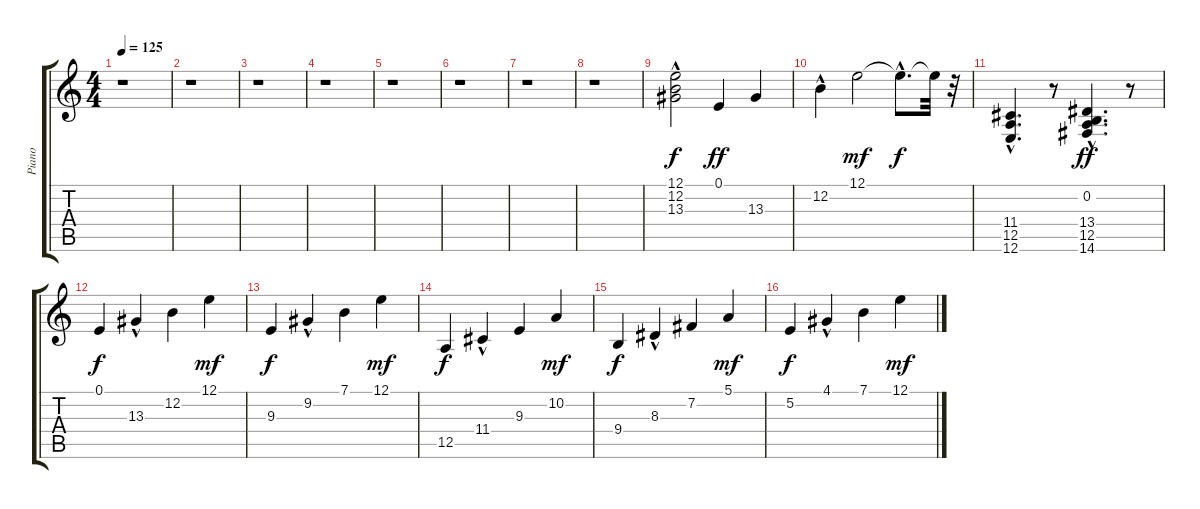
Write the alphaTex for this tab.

\track ("Piano" "Piano") {instrument acousticgrandpiano}
\staff {score tabs}
\tuning (E4 B3 G3 D3 A2 E2) {hide}
\ts (4 4)
\tempo 125
\clef g2
\ks c
r.1{dy f} |
r.1 |
r.1 |
r.1 |
r.1 |
r.1 |
r.1 |
r.1 |
(12.1{hac} 12.2 13.3).2 0.1.4{dy ff} 13.3.4 |
12.2{hac}.4 12.1.2{dy mf} 12.1{hac t}.8{d dy f} 12.1{t}.32 r.32 |
(11.4 12.5 12.6{hac}).4{d} r.8 (0.2 13.4 12.5 14.6{hac}).4{d dy ff} r.8 |
0.1.4{dy f} 13.3{hac}.4 12.2.4 12.1.4{dy mf} |
9.3.4{dy f} 9.2{hac}.4 7.1.4 12.1.4{dy mf} |
12.5.4{dy f} 11.4{hac}.4 9.3.4 10.2.4{dy mf} |
9.4.4{dy f} 8.3{hac}.4 7.2.4 5.1.4{dy mf} |
5.2.4{dy f} 4.1{hac}.4 7.1.4 12.1.4{dy mf}
